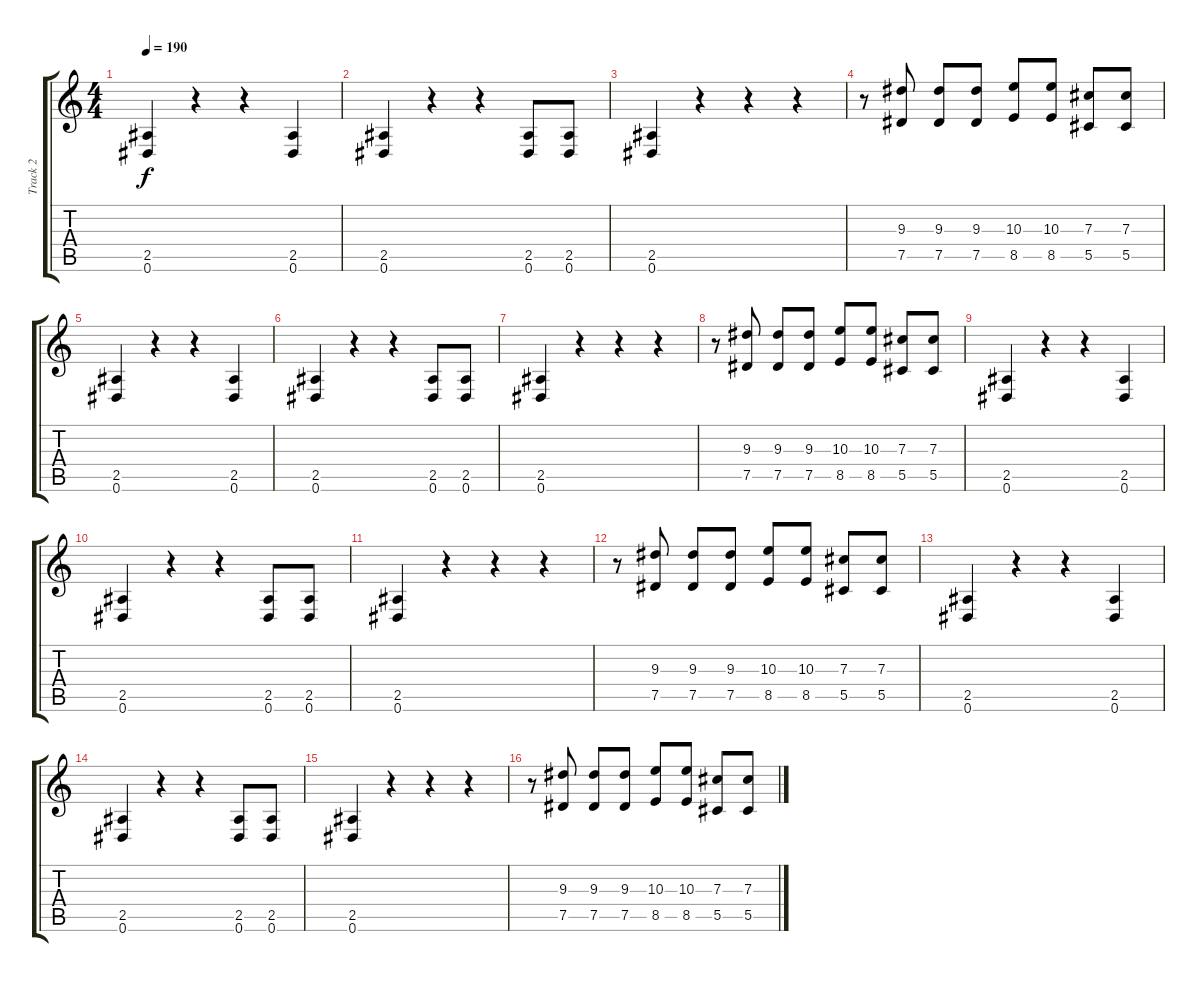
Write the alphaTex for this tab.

\track ("Track 2" "Track 2") {instrument distortionguitar}
\staff {score tabs}
\tuning (Eb4 Bb3 Gb3 Db3 Ab2 Eb2) {hide}
\ts (4 4)
\tempo 190
\clef g2
\ks c
(2.5 0.6).4{dy f} r.4 r.4 (2.5 0.6).4 |
(2.5 0.6).4 r.4 r.4 (2.5 0.6).8 (2.5 0.6).8 |
(2.5 0.6).4 r.4 r.4 r.4 |
r.8 (9.3 7.5).8 (9.3 7.5).8 (9.3 7.5).8 (10.3 8.5).8 (10.3 8.5).8 (7.3 5.5).8 (7.3 5.5).8 |
(2.5 0.6).4 r.4 r.4 (2.5 0.6).4 |
(2.5 0.6).4 r.4 r.4 (2.5 0.6).8 (2.5 0.6).8 |
(2.5 0.6).4 r.4 r.4 r.4 |
r.8 (9.3 7.5).8 (9.3 7.5).8 (9.3 7.5).8 (10.3 8.5).8 (10.3 8.5).8 (7.3 5.5).8 (7.3 5.5).8 |
(2.5 0.6).4 r.4 r.4 (2.5 0.6).4 |
(2.5 0.6).4 r.4 r.4 (2.5 0.6).8 (2.5 0.6).8 |
(2.5 0.6).4 r.4 r.4 r.4 |
r.8 (9.3 7.5).8 (9.3 7.5).8 (9.3 7.5).8 (10.3 8.5).8 (10.3 8.5).8 (7.3 5.5).8 (7.3 5.5).8 |
(2.5 0.6).4 r.4 r.4 (2.5 0.6).4 |
(2.5 0.6).4 r.4 r.4 (2.5 0.6).8 (2.5 0.6).8 |
(2.5 0.6).4 r.4 r.4 r.4 |
r.8 (9.3 7.5).8 (9.3 7.5).8 (9.3 7.5).8 (10.3 8.5).8 (10.3 8.5).8 (7.3 5.5).8 (7.3 5.5).8
